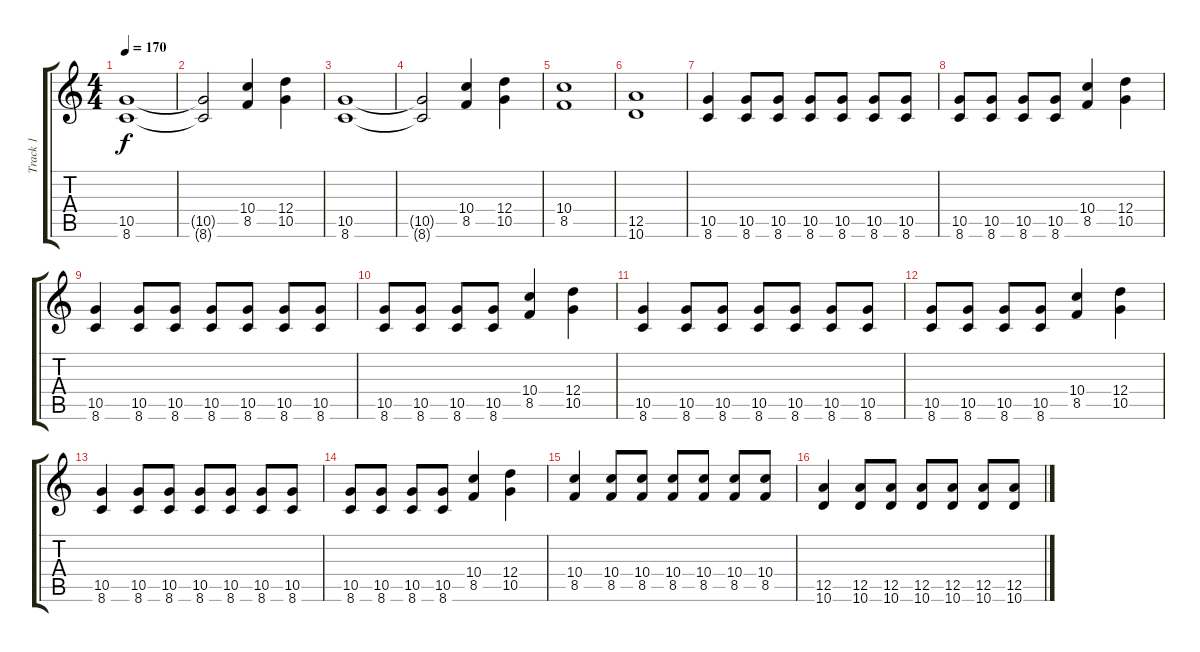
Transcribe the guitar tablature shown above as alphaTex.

\track ("Track 1" "Track 1") {instrument distortionguitar}
\staff {score tabs}
\tuning (E4 B3 G3 D3 A2 E2) {hide}
\ts (4 4)
\tempo 170
\clef g2
\ks c
(10.5 8.6).1{dy f instrument distortionguitar} |
(10.5{t} 8.6{t}).2 (10.4 8.5).4 (12.4 10.5).4 |
(10.5 8.6).1 |
(10.5{t} 8.6{t}).2 (10.4 8.5).4 (12.4 10.5).4 |
(10.4 8.5).1 |
(12.5 10.6).1 |
(10.5 8.6).4 (10.5 8.6).8 (10.5 8.6).8 (10.5 8.6).8 (10.5 8.6).8 (10.5 8.6).8 (10.5 8.6).8 |
(10.5 8.6).8 (10.5 8.6).8 (10.5 8.6).8 (10.5 8.6).8 (10.4 8.5).4 (12.4 10.5).4 |
(10.5 8.6).4 (10.5 8.6).8 (10.5 8.6).8 (10.5 8.6).8 (10.5 8.6).8 (10.5 8.6).8 (10.5 8.6).8 |
(10.5 8.6).8 (10.5 8.6).8 (10.5 8.6).8 (10.5 8.6).8 (10.4 8.5).4 (12.4 10.5).4 |
(10.5 8.6).4 (10.5 8.6).8 (10.5 8.6).8 (10.5 8.6).8 (10.5 8.6).8 (10.5 8.6).8 (10.5 8.6).8 |
(10.5 8.6).8 (10.5 8.6).8 (10.5 8.6).8 (10.5 8.6).8 (10.4 8.5).4 (12.4 10.5).4 |
(10.5 8.6).4 (10.5 8.6).8 (10.5 8.6).8 (10.5 8.6).8 (10.5 8.6).8 (10.5 8.6).8 (10.5 8.6).8 |
(10.5 8.6).8 (10.5 8.6).8 (10.5 8.6).8 (10.5 8.6).8 (10.4 8.5).4 (12.4 10.5).4 |
(10.4 8.5).4 (10.4 8.5).8 (10.4 8.5).8 (10.4 8.5).8 (10.4 8.5).8 (10.4 8.5).8 (10.4 8.5).8 |
(12.5 10.6).4 (12.5 10.6).8 (12.5 10.6).8 (12.5 10.6).8 (12.5 10.6).8 (12.5 10.6).8 (12.5 10.6).8
